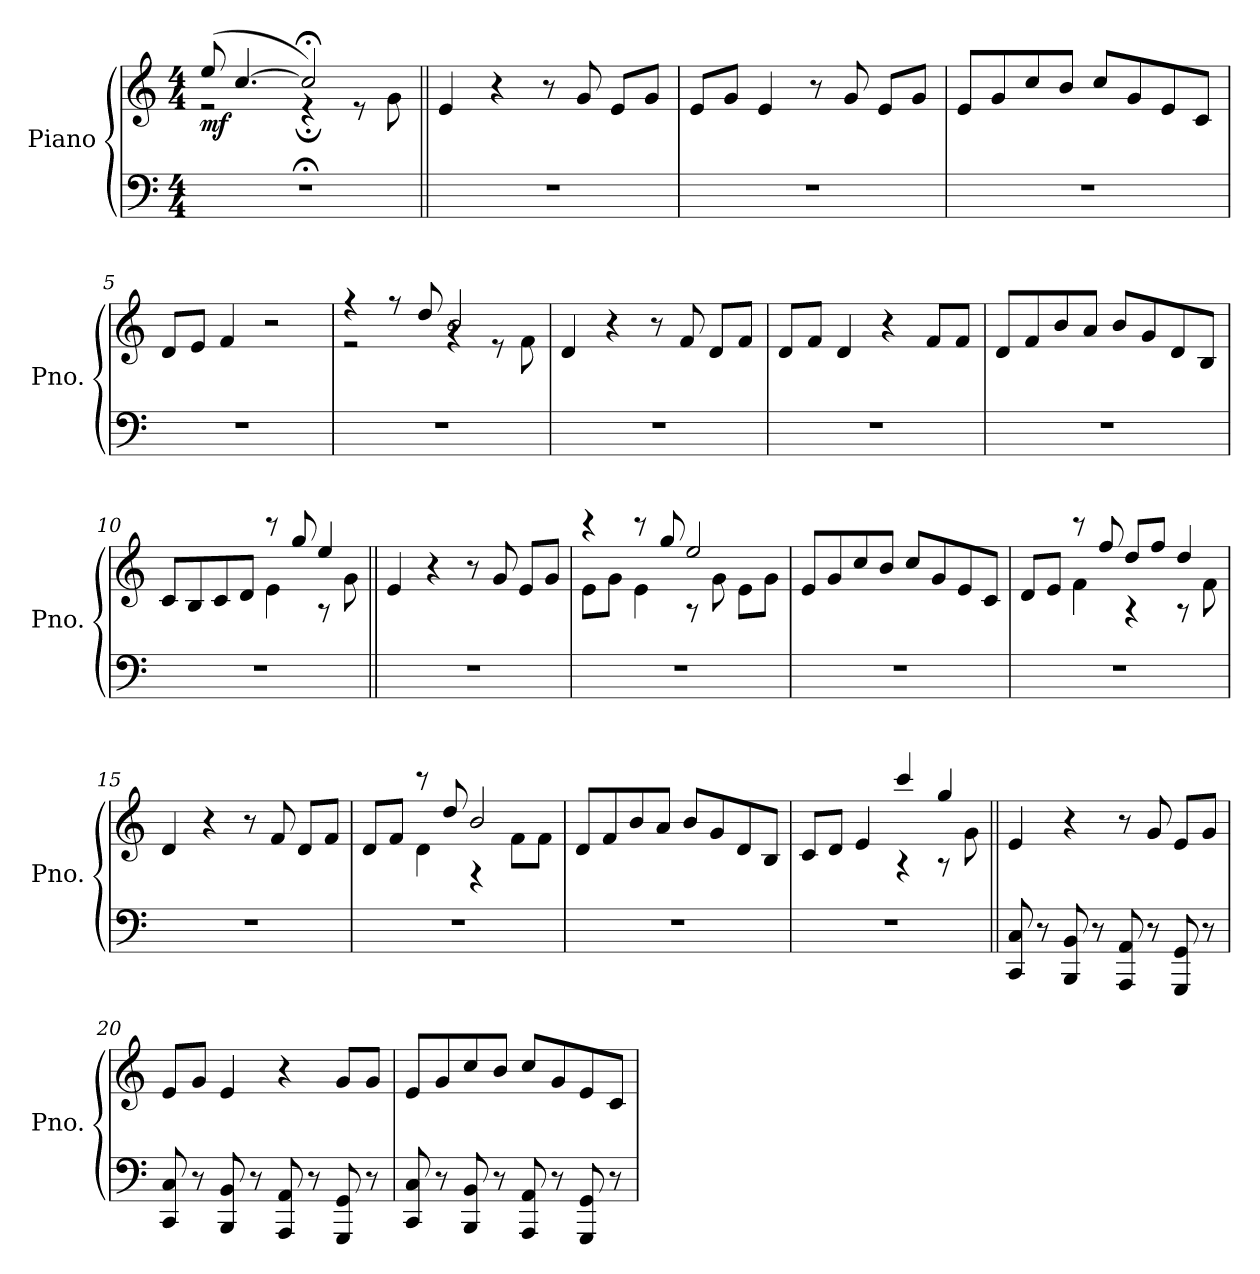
**kern	**kern	**dynam
*part1	*part1	*part1
*staff2	*staff1	*staff1/2
*I"Piano	*	*
*I'Pno.	*	*
*clefF4	*clefG2	*
*k[]	*k[]	*
*M4/4	*M4/4	*
=1	=1	=1
*	*^	*
!	!	!	!LO:DY:b
1r;<	(8ee/	2r	mf
.	[4.cc/	.	.
.	2cc;</])	4r;	.
.	.	8r	.
.	.	8g\	.
*	*v	*v	*
=2||	=2||	=2||
1r	4e/	.
.	4r	.
.	8r	.
.	8g/	.
.	8e/L	.
.	8g/J	.
=3	=3	=3
1r	8e/L	.
.	8g/J	.
.	4e/	.
.	8r	.
.	8g/	.
.	8e/L	.
.	8g/J	.
=4	=4	=4
1r	8e/L	.
.	8g/	.
.	8cc/	.
.	8b/J	.
.	8cc/L	.
.	8g/	.
.	8e/	.
.	8c/J	.
=5	=5	=5
1r	8d/L	.
.	8e/J	.
.	4f/	.
.	2r	.
=6	=6	=6
*	*^	*
1r	4r	2r	.
.	8r	.	.
.	8dd!/	.	.
.	2b!/	4rg	.
.	.	8r	.
.	.	8f\	.
*	*v	*v	*
!!LO:LB:g=z
=7	=7	=7
1r	4d/	.
.	4r	.
.	8r	.
.	8f/	.
.	8d/L	.
.	8f/J	.
=8	=8	=8
1r	8d/L	.
.	8f/J	.
.	4d/	.
.	4r	.
.	8f/L	.
.	8f/J	.
=9	=9	=9
1r	8d/L	.
.	8f/	.
.	8b/	.
.	8a/J	.
.	8b/L	.
.	8g/	.
.	8d/	.
.	8B/J	.
=10	=10	=10
*	*^	*
1r	8c/L	2ryy	.
.	8B/	.	.
.	8c/	.	.
.	8d/J	.	.
.	4e\	8rccc	.
.	.	8gg/	.
.	8rA	4ee/	.
.	8g\	.	.
*	*v	*v	*
=11||	=11||	=11||
1r	4e/	.
.	4r	.
.	8r	.
.	8g/	.
.	8e/L	.
.	8g/J	.
!!LO:LB:g=z
=12	=12	=12
*	*^	*
1r	8e\L	4rccc	.
.	8g\J	.	.
.	4e\	8rccc	.
.	.	8gg!/	.
.	8rA	2ee!/	.
.	8g\	.	.
.	8e\L	.	.
.	8g\J	.	.
*	*v	*v	*
=13	=13	=13
1r	8e/L	.
.	8g/	.
.	8cc/	.
.	8b/J	.
.	8cc/L	.
.	8g/	.
.	8e/	.
.	8c/J	.
=14	=14	=14
*	*^	*
1r	8d/L	4ryy	.
.	8e/J	.	.
.	4f\	8rccc	.
.	.	8ff/	.
.	4rA	8dd/L	.
.	.	8ff/J	.
.	8rA	4dd/	.
.	8f\	.	.
*	*v	*v	*
=15	=15	=15
1r	4d/	.
.	4r	.
.	8r	.
.	8f/	.
.	8d/L	.
.	8f/J	.
=16	=16	=16
*	*^	*
1r	8d/L	4ryy	.
.	8f/J	.	.
.	4d\	8rccc	.
.	.	8dd!/	.
.	4rF	2b!/	.
.	8f\L	.	.
.	8f\J	.	.
*	*v	*v	*
!!LO:LB:g=z
=17	=17	=17
1r	8d/L	.
.	8f/	.
.	8b/	.
.	8a/J	.
.	8b/L	.
.	8g/	.
.	8d/	.
.	8B/J	.
=18	=18	=18
*	*^	*
1r	8c/L	2ryy	.
.	8d/J	.	.
.	4e/	.	.
.	4rA	4ccc/	.
.	8rA	4gg/	.
.	8g\	.	.
*	*v	*v	*
=19||	=19||	=19||
8CC/ 8C/	4e/	.
8r	.	.
8BBB/ 8BB/	4r	.
8r	.	.
8AAA/ 8AA/	8r	.
8r	8g/	.
8GGG/ 8GG/	8e/L	.
8r	8g/J	.
=20	=20	=20
8CC/ 8C/	8e/L	.
8r	8g/J	.
8BBB/ 8BB/	4e/	.
8r	.	.
8AAA/ 8AA/	4r	.
8r	.	.
8GGG/ 8GG/	8g/L	.
8r	8g/J	.
!!LO:LB:g=z
=21	=21	=21
8CC/ 8C/	8e/L	.
8r	8g/	.
8BBB/ 8BB/	8cc/	.
8r	8b/J	.
8AAA/ 8AA/	8cc/L	.
8r	8g/	.
8GGG/ 8GG/	8e/	.
8r	8c/J	.
=	=	=
*-	*-	*-
